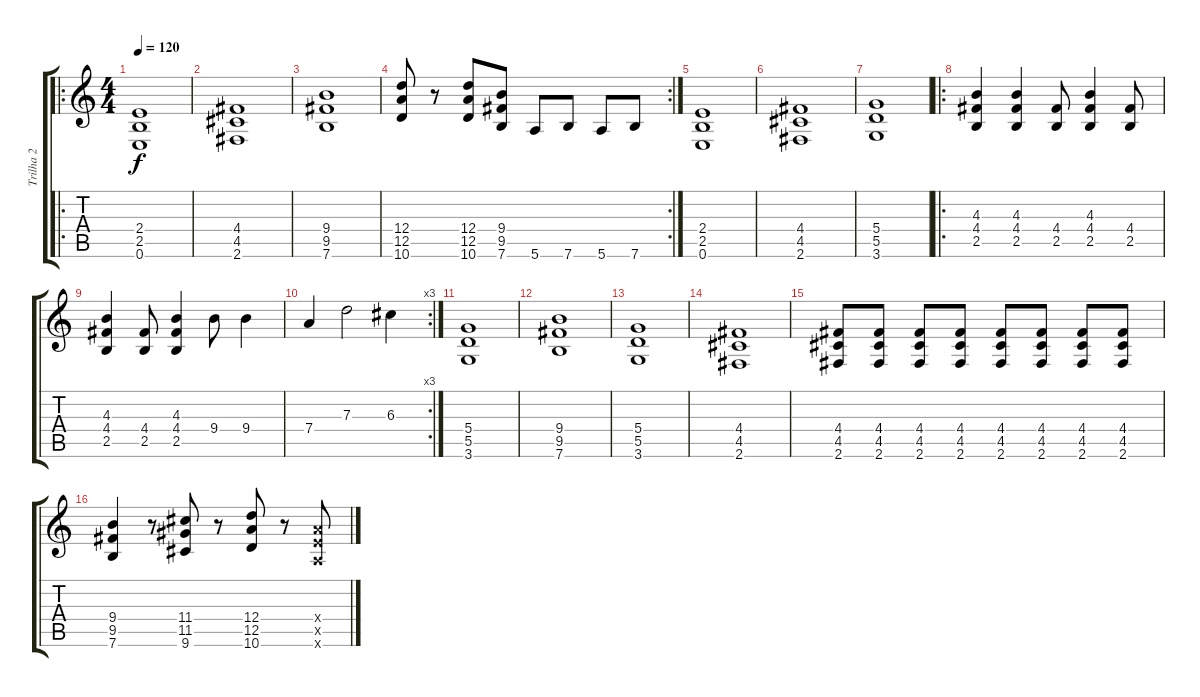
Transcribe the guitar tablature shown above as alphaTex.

\track ("Trilha 2" "Trilha 2") {instrument electricbassfinger}
\staff {score tabs}
\tuning (E4 B3 G3 D3 A2 E2) {hide}
\ro
\ts (4 4)
\tempo 120
\clef g2
\ks c
(2.4 2.5 0.6).1{dy f} |
(4.4 4.5 2.6).1 |
(9.4 9.5 7.6).1 |
\rc 2
(12.4 12.5 10.6).8 r.8 (12.4 12.5 10.6).8 (9.4 9.5 7.6).8 5.6.8 7.6.8 5.6.8 7.6.8 |
(2.4 2.5 0.6).1 |
(4.4 4.5 2.6).1 |
(5.4 5.5 3.6).1 |
\ro
(4.3 4.4 2.5).4 (4.3 4.4 2.5).4 (4.4 2.5).8 (4.3 4.4 2.5).4 (4.4 2.5).8 |
(4.3 4.4 2.5).4 (4.4 2.5).8 (4.3 4.4 2.5).4 9.4.8 9.4.4 |
\rc 3
7.4.4 7.3.2 6.3.4 |
(5.4 5.5 3.6).1 |
(9.4 9.5 7.6).1 |
(5.4 5.5 3.6).1 |
(4.4 4.5 2.6).1 |
(4.4 4.5 2.6).8 (4.4 4.5 2.6).8 (4.4 4.5 2.6).8 (4.4 4.5 2.6).8 (4.4 4.5 2.6).8 (4.4 4.5 2.6).8 (4.4 4.5 2.6).8 (4.4 4.5 2.6).8 |
(9.4 9.5 7.6).4 r.8 (11.4 11.5 9.6).8 r.8 (12.4 12.5 10.6).8 r.8 (7.4{x} 7.5{x} 5.6{x}).8
